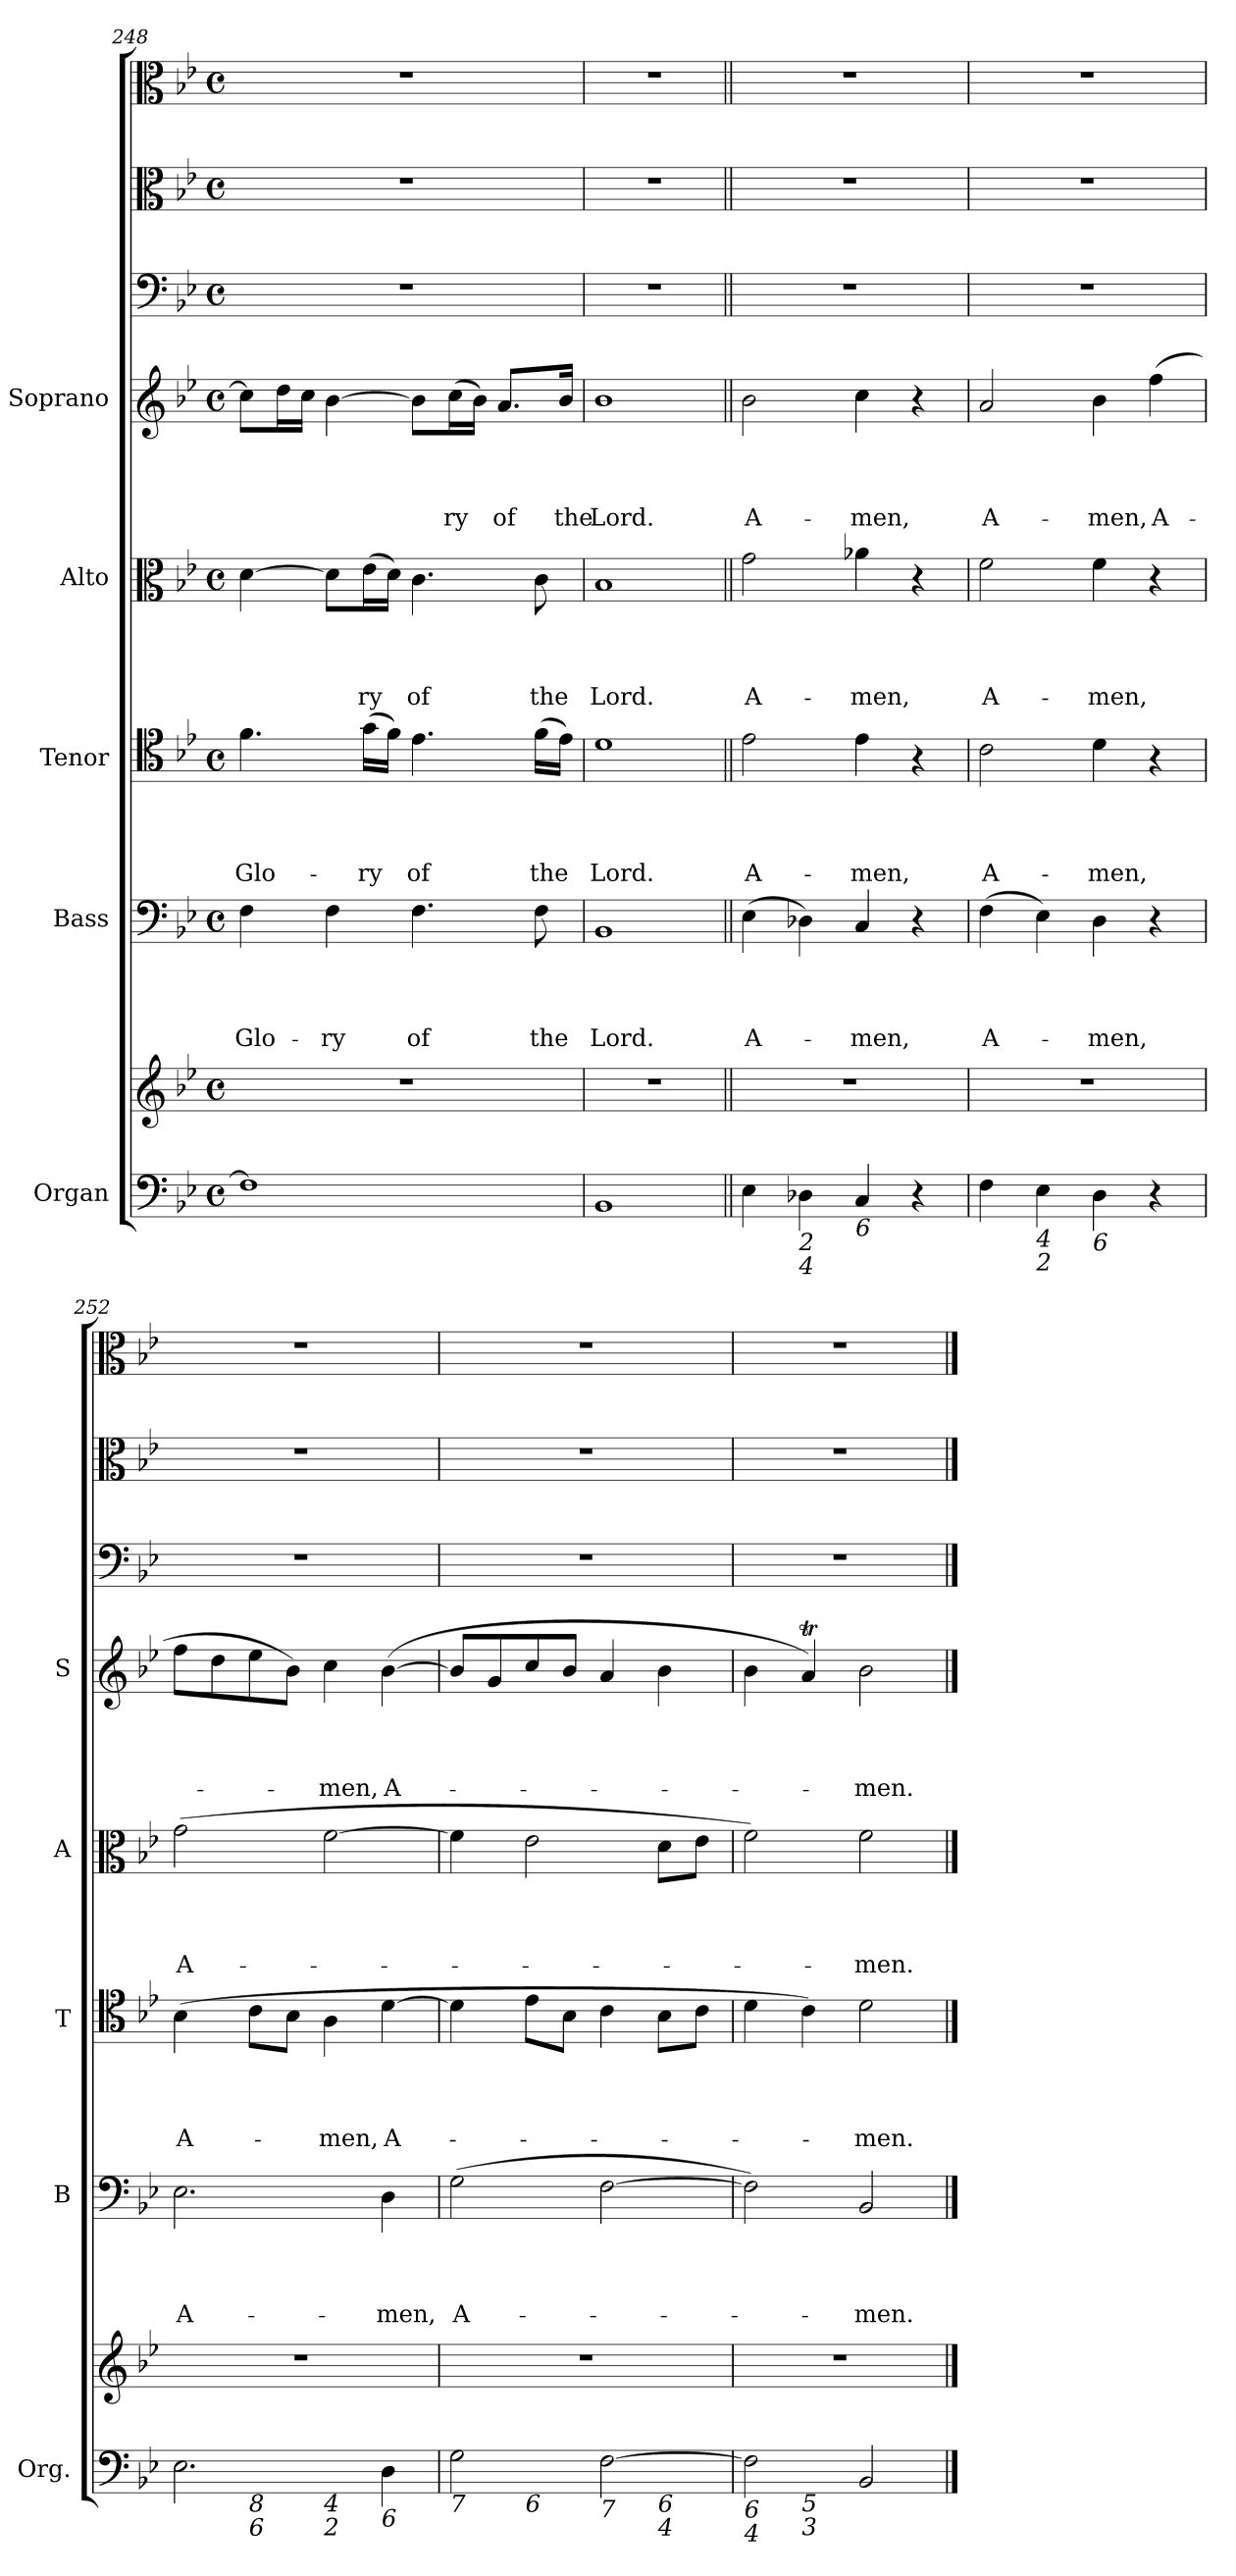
**kern	**kern	**kern	**text	**text	**text	**text	**kern	**text	**text	**text	**text	**kern	**text	**text	**text	**text	**kern	**text	**text	**text	**text	**kern	**kern	**kern
*part8	*part8	*part7	*part7	*part7	*part7	*part7	*part6	*part6	*part6	*part6	*part6	*part5	*part5	*part5	*part5	*part5	*part4	*part4	*part4	*part4	*part4	*part3	*part2	*part1
*staff9	*staff8	*staff7	*staff7	*staff7	*staff7	*staff7	*staff6	*staff6	*staff6	*staff6	*staff6	*staff5	*staff5	*staff5	*staff5	*staff5	*staff4	*staff4	*staff4	*staff4	*staff4	*staff3	*staff2	*staff1
*I"Organ	*	*I"Bass	*	*	*	*	*I"Tenor	*	*	*	*	*I"Alto	*	*	*	*	*I"Soprano	*	*	*	*	*	*	*
*I'Org.	*	*I'B	*	*	*	*	*I'T	*	*	*	*	*I'A	*	*	*	*	*I'S	*	*	*	*	*	*	*
*clefF4	*clefG2	*clefF4	*	*	*	*	*clefC4	*	*	*	*	*clefC3	*	*	*	*	*clefG2	*	*	*	*	*clefF4	*clefC3	*clefC3
*k[b-e-]	*k[b-e-]	*k[b-e-]	*	*	*	*	*k[b-e-]	*	*	*	*	*k[b-e-]	*	*	*	*	*k[b-e-]	*	*	*	*	*k[b-e-]	*k[b-e-]	*k[b-e-]
*B-:	*B-:	*B-:	*	*	*	*	*B-:	*	*	*	*	*B-:	*	*	*	*	*B-:	*	*	*	*	*B-:	*B-:	*B-:
*M4/4	*M4/4	*M4/4	*	*	*	*	*M4/4	*	*	*	*	*M4/4	*	*	*	*	*M4/4	*	*	*	*	*M4/4	*M4/4	*M4/4
*met(c)	*met(c)	*met(c)	*	*	*	*	*met(c)	*	*	*	*	*met(c)	*	*	*	*	*met(c)	*	*	*	*	*met(c)	*met(c)	*met(c)
=248	=248	=248	=248	=248	=248	=248	=248	=248	=248	=248	=248	=248	=248	=248	=248	=248	=248	=248	=248	=248	=248	=248	=248	=248
!	!	!	!	!	!	!LO:LY:b	!	!	!	!	!LO:LY:b	!	!	!	!	!	!	!	!	!	!	!	!	!
1F]	1r	4F\	.	.	.	Glo-	4.f\	.	.	.	Glo-	[4d\	.	.	.	.	8cc\L]	.	.	.	.	1r	1r	1r
.	.	.	.	.	.	.	.	.	.	.	.	.	.	.	.	.	16dd\L	.	.	.	.	.	.	.
.	.	.	.	.	.	.	.	.	.	.	.	.	.	.	.	.	16cc\JJ	.	.	.	.	.	.	.
!	!	!	!	!	!	!LO:LY:b	!	!	!	!	!	!	!	!	!	!	!	!	!	!	!	!	!	!
.	.	4F\	.	.	.	-ry	.	.	.	.	.	8d\L]	.	.	.	.	[4b-\	.	.	.	.	.	.	.
!	!	!	!	!	!	!	!	!	!	!	!LO:LY:b	!	!	!	!	!LO:LY:b	!	!	!	!	!	!	!	!
.	.	.	.	.	.	.	(>16g\LL	.	.	.	-ry	(>16e-\L	.	.	.	-ry	.	.	.	.	.	.	.	.
.	.	.	.	.	.	.	16f\JJ)	.	.	.	.	16d\JJ)	.	.	.	.	.	.	.	.	.	.	.	.
!	!	!	!	!	!	!LO:LY:b	!	!	!	!	!LO:LY:b	!	!	!	!	!LO:LY:b	!	!	!	!	!	!	!	!
.	.	4.F\	.	.	.	of	4.e-\	.	.	.	of	4.c\	.	.	.	of	8b-\L]	.	.	.	.	.	.	.
!	!	!	!	!	!	!	!	!	!	!	!	!	!	!	!	!	!	!	!	!	!LO:LY:b	!	!	!
.	.	.	.	.	.	.	.	.	.	.	.	.	.	.	.	.	(>16cc\L	.	.	.	-ry	.	.	.
.	.	.	.	.	.	.	.	.	.	.	.	.	.	.	.	.	16b-\JJ)	.	.	.	.	.	.	.
!	!	!	!	!	!	!	!	!	!	!	!	!	!	!	!	!	!	!	!	!	!LO:LY:b	!	!	!
.	.	.	.	.	.	.	.	.	.	.	.	.	.	.	.	.	8.a/L	.	.	.	of	.	.	.
!	!	!	!	!	!	!LO:LY:b	!	!	!	!	!LO:LY:b	!	!	!	!	!LO:LY:b	!	!	!	!	!	!	!	!
.	.	8F\	.	.	.	the	(>16f\LL	.	.	.	the	8c\	.	.	.	the	.	.	.	.	.	.	.	.
!	!	!	!	!	!	!	!	!	!	!	!	!	!	!	!	!	!	!	!	!	!LO:LY:b	!	!	!
.	.	.	.	.	.	.	16e-\JJ)	.	.	.	.	.	.	.	.	.	16b-/Jk	.	.	.	the	.	.	.
=249	=249	=249	=249	=249	=249	=249	=249	=249	=249	=249	=249	=249	=249	=249	=249	=249	=249	=249	=249	=249	=249	=249	=249	=249
!	!	!	!	!	!	!LO:LY:b	!	!	!	!	!LO:LY:b	!	!	!	!	!LO:LY:b	!	!	!	!	!LO:LY:b	!	!	!
1BB-	1r	1BB-	.	.	.	Lord.	1d	.	.	.	Lord.	1B-	.	.	.	Lord.	1b-	.	.	.	Lord.	1r	1r	1r
!!LO:LB:g=z
=250||	=250||	=250||	=250||	=250||	=250||	=250||	=250||	=250||	=250||	=250||	=250||	=250||	=250||	=250||	=250||	=250||	=250||	=250||	=250||	=250||	=250||	=250||	=250||	=250||
!	!	!	!	!	!	!LO:LY:b	!	!	!	!	!LO:LY:b	!	!	!	!	!LO:LY:b	!	!	!	!	!LO:LY:b	!	!	!
4E-\	1r	(>4E-\	.	.	.	A-	2e-\	.	.	.	A-	2g\	.	.	.	A-	2b-\	.	.	.	A-	1r	1r	1r
!LO:TX:b:i:t=2	!	!	!	!	!	!	!	!	!	!	!	!	!	!	!	!	!	!	!	!	!	!	!	!
!LO:TX:b:i:t=4	!	!	!	!	!	!	!	!	!	!	!	!	!	!	!	!	!	!	!	!	!	!	!	!
4D-X\	.	4D-X\)	.	.	.	.	.	.	.	.	.	.	.	.	.	.	.	.	.	.	.	.	.	.
!LO:TX:b:i:t=6	!	!	!	!	!	!	!	!	!	!	!	!	!	!	!	!	!	!	!	!	!	!	!	!
!	!	!	!	!	!	!LO:LY:b	!	!	!	!	!LO:LY:b	!	!	!	!	!LO:LY:b	!	!	!	!	!LO:LY:b	!	!	!
4C/	.	4C/	.	.	.	-men,	4e-\	.	.	.	-men,	4a-X\	.	.	.	-men,	4cc\	.	.	.	-men,	.	.	.
4r	.	4r	.	.	.	.	4r	.	.	.	.	4r	.	.	.	.	4r	.	.	.	.	.	.	.
=251	=251	=251	=251	=251	=251	=251	=251	=251	=251	=251	=251	=251	=251	=251	=251	=251	=251	=251	=251	=251	=251	=251	=251	=251
!	!	!	!	!	!	!LO:LY:b	!	!	!	!	!LO:LY:b	!	!	!	!	!LO:LY:b	!	!	!	!	!LO:LY:b	!	!	!
4F\	1r	(>4F\	.	.	.	A-	2c\	.	.	.	A-	2f\	.	.	.	A-	2a/	.	.	.	A-	1r	1r	1r
!LO:TX:b:i:t=4	!	!	!	!	!	!	!	!	!	!	!	!	!	!	!	!	!	!	!	!	!	!	!	!
!LO:TX:b:i:t=2	!	!	!	!	!	!	!	!	!	!	!	!	!	!	!	!	!	!	!	!	!	!	!	!
4E-\	.	4E-\)	.	.	.	.	.	.	.	.	.	.	.	.	.	.	.	.	.	.	.	.	.	.
!LO:TX:b:i:t=6	!	!	!	!	!	!	!	!	!	!	!	!	!	!	!	!	!	!	!	!	!	!	!	!
!	!	!	!	!	!	!LO:LY:b	!	!	!	!	!LO:LY:b	!	!	!	!	!LO:LY:b	!	!	!	!	!LO:LY:b	!	!	!
4D\	.	4D\	.	.	.	-men,	4d\	.	.	.	-men,	4f\	.	.	.	-men,	4b-\	.	.	.	-men,	.	.	.
!	!	!	!	!	!	!	!	!	!	!	!	!	!	!	!	!	!	!	!	!	!LO:LY:b	!	!	!
4r	.	4r	.	.	.	.	4r	.	.	.	.	4r	.	.	.	.	(>4ff\	.	.	.	A-	.	.	.
=252	=252	=252	=252	=252	=252	=252	=252	=252	=252	=252	=252	=252	=252	=252	=252	=252	=252	=252	=252	=252	=252	=252	=252	=252
!LO:TX:b:i:t=9	!	!	!	!	!	!	!	!	!	!	!	!	!	!	!	!	!	!	!	!	!	!	!	!
!LO:TX:b:i:t=7	!	!	!	!	!	!	!	!	!	!	!	!	!	!	!	!	!	!	!	!	!	!	!	!
!	!	!	!	!	!	!LO:LY:b	!	!	!	!	!LO:LY:b	!	!	!	!	!LO:LY:b	!	!	!	!	!	!	!	!
*^	*	*	*	*	*	*	*	*	*	*	*	*	*	*	*	*	*	*	*	*	*	*	*	*
*	*^	*	*	*	*	*	*	*	*	*	*	*	*	*	*	*	*	*	*	*	*	*	*	*	*
2.E-\	4ryy	2ryy	1r	2.E-\	.	.	.	A-	(>4B-\	.	.	.	A-	(>2g\	.	.	.	A-	8ff\L	.	.	.	.	1r	1r	1r
.	.	.	.	.	.	.	.	.	.	.	.	.	.	.	.	.	.	.	8dd\	.	.	.	.	.	.	.
!	!LO:TX:b:i:t=8	!	!	!	!	!	!	!	!	!	!	!	!	!	!	!	!	!	!	!	!	!	!	!	!	!
!	!LO:TX:b:i:t=6	!	!	!	!	!	!	!	!	!	!	!	!	!	!	!	!	!	!	!	!	!	!	!	!	!
.	2.ryy	.	.	.	.	.	.	.	8c\L	.	.	.	.	.	.	.	.	.	8ee-\	.	.	.	.	.	.	.
.	.	.	.	.	.	.	.	.	8B-\J	.	.	.	.	.	.	.	.	.	8b-\J)	.	.	.	.	.	.	.
!	!	!LO:TX:b:i:t=4	!	!	!	!	!	!	!	!	!	!	!	!	!	!	!	!	!	!	!	!	!	!	!	!
!	!	!LO:TX:b:i:t=2	!	!	!	!	!	!	!	!	!	!	!	!	!	!	!	!	!	!	!	!	!	!	!	!
!	!	!	!	!	!	!	!	!	!	!	!	!	!LO:LY:b	!	!	!	!	!	!	!	!	!	!LO:LY:b	!	!	!
.	.	2ryy	.	.	.	.	.	.	4A\	.	.	.	-men,	[2f\	.	.	.	.	4cc\	.	.	.	-men,	.	.	.
!LO:TX:b:i:t=6	!	!	!	!	!	!	!	!	!	!	!	!	!	!	!	!	!	!	!	!	!	!	!	!	!	!
!	!	!	!	!	!	!	!	!LO:LY:b	!	!	!	!	!LO:LY:b	!	!	!	!	!	!	!	!	!	!LO:LY:b	!	!	!
4D\	.	.	.	4D\	.	.	.	-men,	[4d\	.	.	.	A-	.	.	.	.	.	(>[4b-\	.	.	.	A-	.	.	.
=253	=253	=253	=253	=253	=253	=253	=253	=253	=253	=253	=253	=253	=253	=253	=253	=253	=253	=253	=253	=253	=253	=253	=253	=253	=253	=253
!LO:TX:b:i:t=7	!	!	!	!	!	!	!	!	!	!	!	!	!	!	!	!	!	!	!	!	!	!	!	!	!	!
!	!	!	!	!	!	!	!	!LO:LY:b	!	!	!	!	!	!	!	!	!	!	!	!	!	!	!	!	!	!
2G\	4ryy	2.ryy	1r	(>2G\	.	.	.	A-	4d\]	.	.	.	.	4f\]	.	.	.	.	8b-/L]	.	.	.	.	1r	1r	1r
.	.	.	.	.	.	.	.	.	.	.	.	.	.	.	.	.	.	.	8g/	.	.	.	.	.	.	.
!	!LO:TX:b:i:t=6	!	!	!	!	!	!	!	!	!	!	!	!	!	!	!	!	!	!	!	!	!	!	!	!	!
.	2.ryy	.	.	.	.	.	.	.	8e-\L	.	.	.	.	2e-\	.	.	.	.	8cc/	.	.	.	.	.	.	.
.	.	.	.	.	.	.	.	.	8B-\J	.	.	.	.	.	.	.	.	.	8b-/J	.	.	.	.	.	.	.
!LO:TX:b:i:t=7	!	!	!	!	!	!	!	!	!	!	!	!	!	!	!	!	!	!	!	!	!	!	!	!	!	!
[2F\	.	.	.	[2F\	.	.	.	.	4c\	.	.	.	.	.	.	.	.	.	4a/	.	.	.	.	.	.	.
!	!	!LO:TX:b:i:t=6	!	!	!	!	!	!	!	!	!	!	!	!	!	!	!	!	!	!	!	!	!	!	!	!
!	!	!LO:TX:b:i:t=4	!	!	!	!	!	!	!	!	!	!	!	!	!	!	!	!	!	!	!	!	!	!	!	!
.	.	4ryy	.	.	.	.	.	.	8B-\L	.	.	.	.	8d\L	.	.	.	.	4b-\	.	.	.	.	.	.	.
.	.	.	.	.	.	.	.	.	8c\J	.	.	.	.	8e-\J	.	.	.	.	.	.	.	.	.	.	.	.
=254	=254	=254	=254	=254	=254	=254	=254	=254	=254	=254	=254	=254	=254	=254	=254	=254	=254	=254	=254	=254	=254	=254	=254	=254	=254	=254
!LO:TX:b:i:t=6	!	!	!	!	!	!	!	!	!	!	!	!	!	!	!	!	!	!	!	!	!	!	!	!	!	!
!LO:TX:b:i:t=4	!	!	!	!	!	!	!	!	!	!	!	!	!	!	!	!	!	!	!	!	!	!	!	!	!	!
*	*v	*v	*	*	*	*	*	*	*	*	*	*	*	*	*	*	*	*	*	*	*	*	*	*	*	*
2F\]	4ryy	1r	2F\])	.	.	.	.	4d\	.	.	.	.	2f\)	.	.	.	.	4b-\	.	.	.	.	1r	1r	1r
!	!LO:TX:b:i:t=5	!	!	!	!	!	!	!	!	!	!	!	!	!	!	!	!	!	!	!	!	!	!	!	!
!	!LO:TX:b:i:t=3	!	!	!	!	!	!	!	!	!	!	!	!	!	!	!	!	!	!	!	!	!	!	!	!
.	2.ryy	.	.	.	.	.	.	4c\)	.	.	.	.	.	.	.	.	.	4at/)	.	.	.	.	.	.	.
!	!	!	!	!	!	!	!LO:LY:b	!	!	!	!	!LO:LY:b	!	!	!	!	!LO:LY:b	!	!	!	!	!LO:LY:b	!	!	!
2BB-/	.	.	2BB-/	.	.	.	-men.	2d\	.	.	.	-men.	2f\	.	.	.	-men.	2b-\	.	.	.	-men.	.	.	.
*v	*v	*	*	*	*	*	*	*	*	*	*	*	*	*	*	*	*	*	*	*	*	*	*	*	*
==	==	==	==	==	==	==	==	==	==	==	==	==	==	==	==	==	==	==	==	==	==	==	==	==
*-	*-	*-	*-	*-	*-	*-	*-	*-	*-	*-	*-	*-	*-	*-	*-	*-	*-	*-	*-	*-	*-	*-	*-	*-
